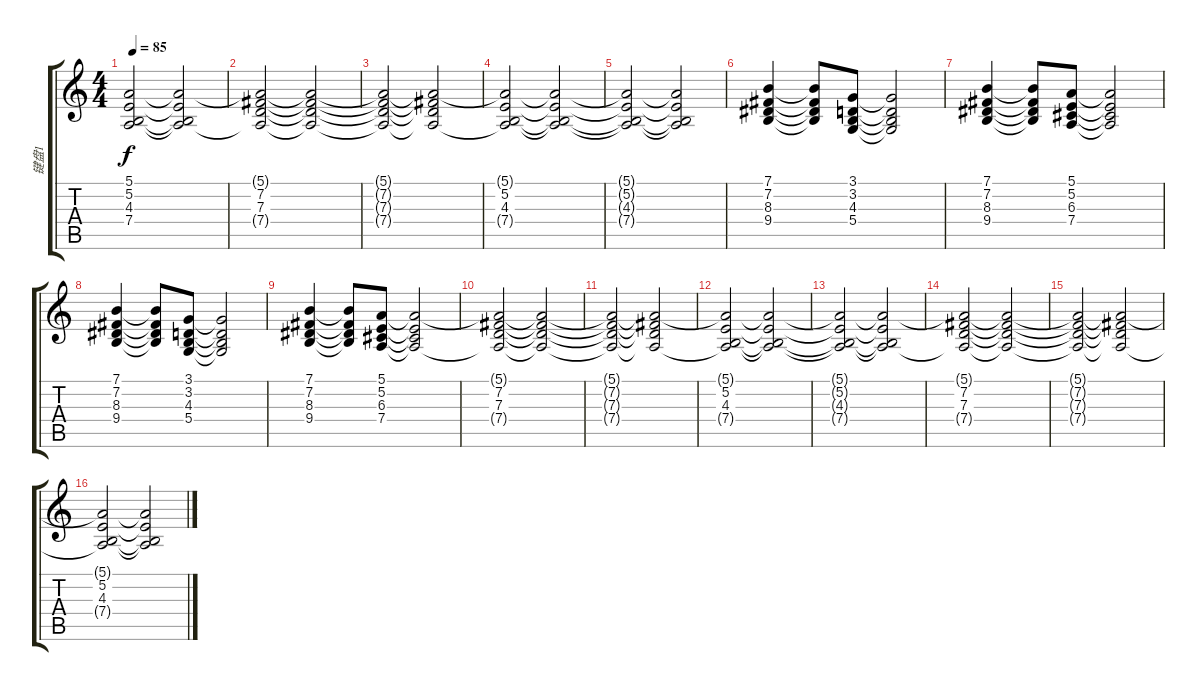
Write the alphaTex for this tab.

\track ("键盘1" "键盘1") {instrument synthstrings1}
\staff {score tabs}
\tuning (E4 B3 G3 D3 A2 E2) {hide}
\ts (4 4)
\tempo 85
\clef g2
\ks c
(5.1{t} 5.2{t} 4.3{t} 7.4{t}).2{dy f} (5.1{t} 5.2{t} 4.3{t} 7.4{t}).2 |
(5.1{t} 7.2 7.3 7.4{t}).2{volume 5} (5.1{t} 7.2{t} 7.3{t} 7.4{t}).2 |
(5.1{t} 7.2{t} 7.3{t} 7.4{t}).2 (5.1{t} 7.2{t} 7.3{t} 7.4{t}).2 |
(5.1{t} 5.2 4.3 7.4{t}).2 (5.1{t} 5.2{t} 4.3{t} 7.4{t}).2 |
(5.1{t} 5.2{t} 4.3{t} 7.4{t}).2 (5.1{t} 5.2{t} 4.3{t} 7.4{t}).2 |
(7.1 7.2 8.3 9.4).4 (7.1{t} 7.2{t} 8.3{t} 9.4{t}).8 (3.1 3.2 4.3 5.4).8 (3.1{t} 3.2{t} 4.3{t} 5.4{t}).2 |
(7.1 7.2 8.3 9.4).4 (7.1{t} 7.2{t} 8.3{t} 9.4{t}).8 (5.1 5.2 6.3 7.4).8 (5.1{t} 5.2{t} 6.3{t} 7.4{t}).2 |
(7.1 7.2 8.3 9.4).4 (7.1{t} 7.2{t} 8.3{t} 9.4{t}).8 (3.1 3.2 4.3 5.4).8 (3.1{t} 3.2{t} 4.3{t} 5.4{t}).2 |
(7.1 7.2 8.3 9.4).4 (7.1{t} 7.2{t} 8.3{t} 9.4{t}).8 (5.1 5.2 6.3 7.4).8 (5.1{t} 5.2{t} 6.3{t} 7.4{t}).2 |
(5.1{t} 7.2 7.3 7.4{t}).2{volume 6} (5.1{t} 7.2{t} 7.3{t} 7.4{t}).2 |
(5.1{t} 7.2{t} 7.3{t} 7.4{t}).2 (5.1{t} 7.2{t} 7.3{t} 7.4{t}).2 |
(5.1{t} 5.2 4.3 7.4{t}).2 (5.1{t} 5.2{t} 4.3{t} 7.4{t}).2 |
(5.1{t} 5.2{t} 4.3{t} 7.4{t}).2 (5.1{t} 5.2{t} 4.3{t} 7.4{t}).2 |
(5.1{t} 7.2 7.3 7.4{t}).2 (5.1{t} 7.2{t} 7.3{t} 7.4{t}).2 |
(5.1{t} 7.2{t} 7.3{t} 7.4{t}).2 (5.1{t} 7.2{t} 7.3{t} 7.4{t}).2 |
(5.1{t} 5.2 4.3 7.4{t}).2 (5.1{t} 5.2{t} 4.3{t} 7.4{t}).2
